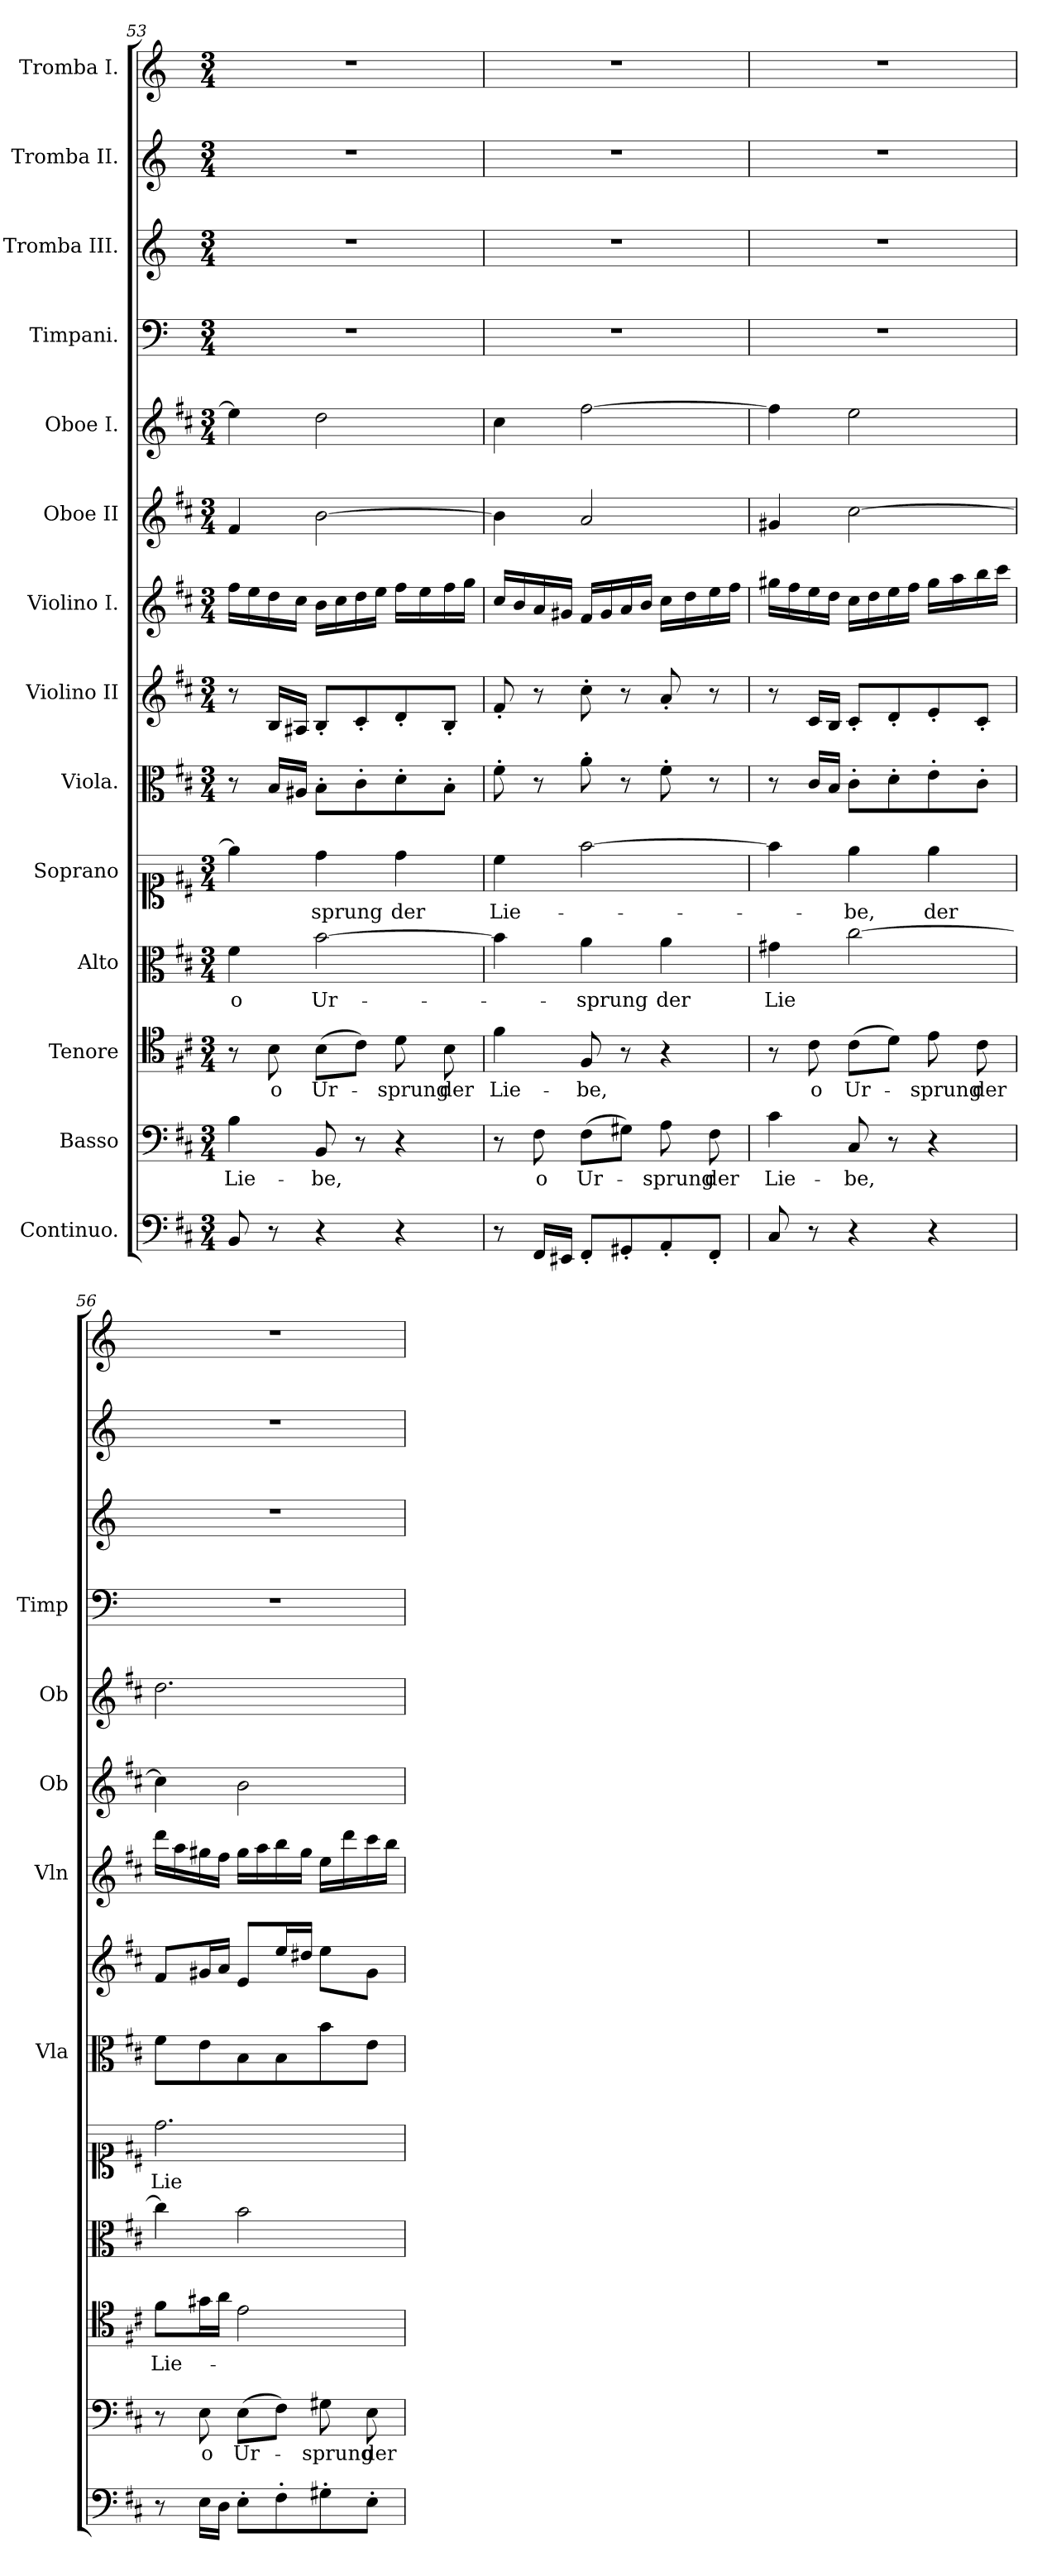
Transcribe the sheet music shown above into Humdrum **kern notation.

**kern	**kern	**text	**kern	**text	**kern	**text	**kern	**text	**kern	**kern	**kern	**kern	**kern	**kern	**kern	**kern	**kern
*part14	*part13	*part13	*part12	*part12	*part11	*part11	*part10	*part10	*part9	*part8	*part7	*part6	*part5	*part4	*part3	*part2	*part1
*staff14	*staff13	*staff13	*staff12	*staff12	*staff11	*staff11	*staff10	*staff10	*staff9	*staff8	*staff7	*staff6	*staff5	*staff4	*staff3	*staff2	*staff1
*I"Continuo.	*I"Basso	*	*I"Tenore	*	*I"Alto	*	*I"Soprano	*	*I"Viola.	*I"Violino II	*I"Violino I.	*I"Oboe II	*I"Oboe I.	*I"Timpani.	*I"Tromba III.	*I"Tromba II.	*I"Tromba I.
*	*	*	*	*	*	*	*	*	*I'Vla	*	*I'Vln	*I'Ob	*I'Ob	*I'Timp	*	*	*
!!LO:PB:g=z
*clefF4	*clefF4	*	*clefC4	*	*clefC3	*	*clefC1	*	*clefC3	*clefG2	*clefG2	*clefG2	*clefG2	*clefF4	*clefG2	*clefG2	*clefG2
*	*	*	*	*	*	*	*	*	*	*	*	*	*	*ITrd-1c-2	*ITrd-1c-2	*ITrd-1c-2	*ITrd-1c-2
*k[f#c#]	*k[f#c#]	*	*k[f#c#]	*	*k[f#c#]	*	*k[f#c#]	*	*k[f#c#]	*k[f#c#]	*k[f#c#]	*k[f#c#]	*k[f#c#]	*k[f#c#]	*k[f#c#]	*k[f#c#]	*k[f#c#]
*M3/4	*M3/4	*	*M3/4	*	*M3/4	*	*M3/4	*	*M3/4	*M3/4	*M3/4	*M3/4	*M3/4	*M3/4	*M3/4	*M3/4	*M3/4
=53	=53	=53	=53	=53	=53	=53	=53	=53	=53	=53	=53	=53	=53	=53	=53	=53	=53
!	!	!LO:LY:b	!	!	!	!LO:LY:b	!	!	!	!	!	!	!	!	!	!	!
8BB/	4B\	Lie-	8r	.	4f#\	o	4ee\]	.	8r	8r	16ff#\LL	4f#/	4ee\]	2.r	2.r	2.r	2.r
.	.	.	.	.	.	.	.	.	.	.	16ee\	.	.	.	.	.	.
!	!	!	!	!LO:LY:b	!	!	!	!	!	!	!	!	!	!	!	!	!
8r	.	.	8B\	-o	.	.	.	.	16B/LL	16B/LL	16dd\	.	.	.	.	.	.
.	.	.	.	.	.	.	.	.	16A#X/JJ	16A#X/JJ	16cc#\JJ	.	.	.	.	.	.
!	!	!LO:LY:b	!	!LO:LY:b	!	!LO:LY:b	!	!LO:LY:b	!	!	!	!	!	!	!	!	!
4r	8BB/	-be,	(>8B\L	Ur-	[2b\	Ur-	4dd\	sprung	8B'\L	8B'/L	16b\LL	[2b\	2dd\	.	.	.	.
.	.	.	.	.	.	.	.	.	.	.	16cc#\	.	.	.	.	.	.
.	8r	.	8c#\J)	.	.	.	.	.	8c#'\	8c#'/	16dd\	.	.	.	.	.	.
.	.	.	.	.	.	.	.	.	.	.	16ee\JJ	.	.	.	.	.	.
!	!	!	!	!LO:LY:b	!	!	!	!LO:LY:b	!	!	!	!	!	!	!	!	!
4r	4r	.	8d\	sprung	.	.	4dd\	der	8d'\	8d'/	16ff#\LL	.	.	.	.	.	.
.	.	.	.	.	.	.	.	.	.	.	16ee\	.	.	.	.	.	.
!	!	!	!	!LO:LY:b	!	!	!	!	!	!	!	!	!	!	!	!	!
.	.	.	8B\	der	.	.	.	.	8B'\J	8B'/J	16ff#\	.	.	.	.	.	.
.	.	.	.	.	.	.	.	.	.	.	16gg\JJ	.	.	.	.	.	.
=54	=54	=54	=54	=54	=54	=54	=54	=54	=54	=54	=54	=54	=54	=54	=54	=54	=54
!	!	!	!	!LO:LY:b	!	!	!	!LO:LY:b	!	!	!	!	!	!	!	!	!
8r	8r	.	4f#\	Lie-	4b\]	.	4cc#\	Lie-	8f#'\	8f#'/	16cc#/LL	4b\]	4cc#\	2.r	2.r	2.r	2.r
.	.	.	.	.	.	.	.	.	.	.	16b/	.	.	.	.	.	.
!	!	!LO:LY:b	!	!	!	!	!	!	!	!	!	!	!	!	!	!	!
16FF#/LL	8F#\	o	.	.	.	.	.	.	8r	8r	16a/	.	.	.	.	.	.
16EE#X/JJ	.	.	.	.	.	.	.	.	.	.	16g#X/JJ	.	.	.	.	.	.
!	!	!LO:LY:b	!	!LO:LY:b	!	!LO:LY:b	!	!	!	!	!	!	!	!	!	!	!
8FF#'/L	(>8F#\L	Ur-	8F#/	-be,	4a\	-sprung	[2ff#\	.	8a'\	8cc#'\	16f#/LL	2a/	[2ff#\	.	.	.	.
.	.	.	.	.	.	.	.	.	.	.	16g#/	.	.	.	.	.	.
8GG#X'/	8G#X\J)	.	8r	.	.	.	.	.	8r	8r	16a/	.	.	.	.	.	.
.	.	.	.	.	.	.	.	.	.	.	16b/JJ	.	.	.	.	.	.
!	!	!LO:LY:b	!	!	!	!LO:LY:b	!	!	!	!	!	!	!	!	!	!	!
8AA'/	8A\	-sprung	4r	.	4a\	der	.	.	8f#'\	8a'/	16cc#\LL	.	.	.	.	.	.
.	.	.	.	.	.	.	.	.	.	.	16dd\	.	.	.	.	.	.
!	!	!LO:LY:b	!	!	!	!	!	!	!	!	!	!	!	!	!	!	!
8FF#'/J	8F#\	der	.	.	.	.	.	.	8r	8r	16ee\	.	.	.	.	.	.
.	.	.	.	.	.	.	.	.	.	.	16ff#\JJ	.	.	.	.	.	.
=55	=55	=55	=55	=55	=55	=55	=55	=55	=55	=55	=55	=55	=55	=55	=55	=55	=55
!	!	!LO:LY:b	!	!	!	!LO:LY:b	!	!	!	!	!	!	!	!	!	!	!
8C#/	4c#\	Lie-	8r	.	4g#X\	Lie-	4ff#\]	.	8r	8r	16gg#X\LL	4g#X/	4ff#\]	2.r	2.r	2.r	2.r
.	.	.	.	.	.	.	.	.	.	.	16ff#\	.	.	.	.	.	.
!	!	!	!	!LO:LY:b	!	!	!	!	!	!	!	!	!	!	!	!	!
8r	.	.	8c#\	-o	.	.	.	.	16c#/LL	16c#/LL	16ee\	.	.	.	.	.	.
.	.	.	.	.	.	.	.	.	16B/JJ	16B/JJ	16dd\JJ	.	.	.	.	.	.
!	!	!LO:LY:b	!	!LO:LY:b	!	!	!	!LO:LY:b	!	!	!	!	!	!	!	!	!
4r	8C#/	-be,	(>8c#\L	Ur-	[2cc#\	.	4ee\	be,	8c#'\L	8c#'/L	16cc#\LL	[2cc#\	2ee\	.	.	.	.
.	.	.	.	.	.	.	.	.	.	.	16dd\	.	.	.	.	.	.
.	8r	.	8d\J)	.	.	.	.	.	8d'\	8d'/	16ee\	.	.	.	.	.	.
.	.	.	.	.	.	.	.	.	.	.	16ff#\JJ	.	.	.	.	.	.
!	!	!	!	!LO:LY:b	!	!	!	!LO:LY:b	!	!	!	!	!	!	!	!	!
4r	4r	.	8e\	-sprung	.	.	4ee\	der	8e'\	8e'/	16gg#\LL	.	.	.	.	.	.
.	.	.	.	.	.	.	.	.	.	.	16aa\	.	.	.	.	.	.
!	!	!	!	!LO:LY:b	!	!	!	!	!	!	!	!	!	!	!	!	!
.	.	.	8c#\	der	.	.	.	.	8c#'\J	8c#'/J	16bb\	.	.	.	.	.	.
.	.	.	.	.	.	.	.	.	.	.	16ccc#\JJ	.	.	.	.	.	.
=56	=56	=56	=56	=56	=56	=56	=56	=56	=56	=56	=56	=56	=56	=56	=56	=56	=56
!	!	!	!	!LO:LY:b	!	!LO:LY:b	!	!LO:LY:b	!	!	!	!	!	!	!	!	!
8r	8r	.	8f#\L	-Lie-	4cc#\]	--	2.dd\	Lie-	8f#\L	8f#/L	16ddd\LL	4cc#\]	2.dd\	2.r	2.r	2.r	2.r
.	.	.	.	.	.	.	.	.	.	.	16aa\	.	.	.	.	.	.
!	!	!LO:LY:b	!	!	!	!	!	!	!	!	!	!	!	!	!	!	!
16E\LL	8E\	-o	16g#X\L	.	.	.	.	.	8e\	16g#X/L	16gg#X\	.	.	.	.	.	.
16D\JJ	.	.	16a\JJ	.	.	.	.	.	.	16a/JJ	16ff#\JJ	.	.	.	.	.	.
!	!	!LO:LY:b	!	!	!	!LO:LY:b	!	!	!	!	!	!	!	!	!	!	!
8E'\L	(>8E\L	Ur-	2e\	.	2b\	--	.	.	8B\	8e/L	16gg#\LL	2b\	.	.	.	.	.
.	.	.	.	.	.	.	.	.	.	.	16aa\	.	.	.	.	.	.
8F#'\	8F#\J)	.	.	.	.	.	.	.	8B\	16ee/L	16bb\	.	.	.	.	.	.
.	.	.	.	.	.	.	.	.	.	16dd#X/JJ	16gg#\JJ	.	.	.	.	.	.
!	!	!LO:LY:b	!	!	!	!	!	!	!	!	!	!	!	!	!	!	!
8G#X'\	8G#X\	-sprung	.	.	.	.	.	.	8b\	8ee\L	16ee\LL	.	.	.	.	.	.
.	.	.	.	.	.	.	.	.	.	.	16ddd\	.	.	.	.	.	.
!	!	!LO:LY:b	!	!	!	!	!	!	!	!	!	!	!	!	!	!	!
8E'\J	8E\	der	.	.	.	.	.	.	8e\J	8g#\J	16ccc#\	.	.	.	.	.	.
.	.	.	.	.	.	.	.	.	.	.	16bb\JJ	.	.	.	.	.	.
=	=	=	=	=	=	=	=	=	=	=	=	=	=	=	=	=	=
*-	*-	*-	*-	*-	*-	*-	*-	*-	*-	*-	*-	*-	*-	*-	*-	*-	*-
